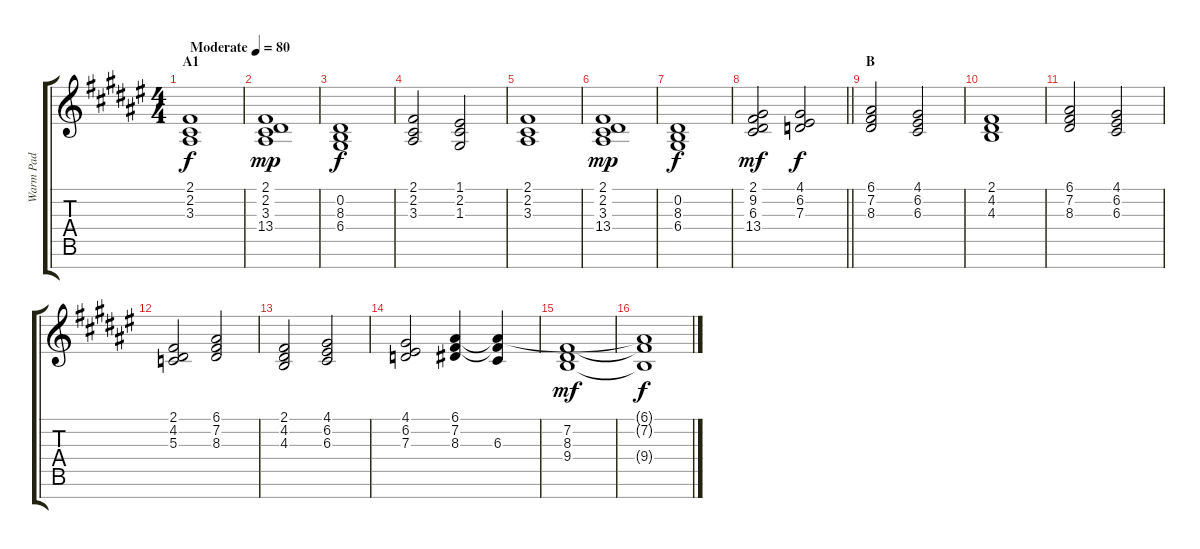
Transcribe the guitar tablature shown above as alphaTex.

\track ("Warm Pad" "Warm Pad") {instrument pad2warm}
\staff {score tabs}
\tuning (E4 B3 G3 D3 A2 E2 B1) {hide}
\ts (4 4)
\section ("" "A1")
\tempo (80 "Moderate")
\clef g2
\ks f#
(2.1 2.2 3.3).1{dy f instrument pad2warm} |
(2.1 2.2 3.3 13.4).1{dy mp} |
(0.2 8.3 6.4).1{dy f} |
(2.1 2.2 3.3).2 (1.1 2.2 1.3).2 |
(2.1 2.2 3.3).1 |
(2.1 2.2 3.3 13.4).1{dy mp} |
(0.2 8.3 6.4).1{dy f} |
\barLineRight lightlight
(2.1 9.2 6.3 13.4).2{dy mf} (4.1 6.2 7.3).2{dy f} |
\section ("" "B")
(6.1 7.2 8.3).2 (4.1 6.2 6.3).2 |
(2.1 4.2 4.3).1 |
(6.1 7.2 8.3).2 (4.1 6.2 6.3).2 |
(2.1 4.2 5.3).2 (6.1 7.2 8.3).2 |
(2.1 4.2 4.3).2 (4.1 6.2 6.3).2 |
(4.1 6.2 7.3).2 (6.1 7.2 8.3).4 (6.1{t} 7.2{t} 6.3).4 |
(7.2 8.3 9.4).1{dy mf} |
(6.1{t} 7.2{t} 9.4{t}).1{dy f}
